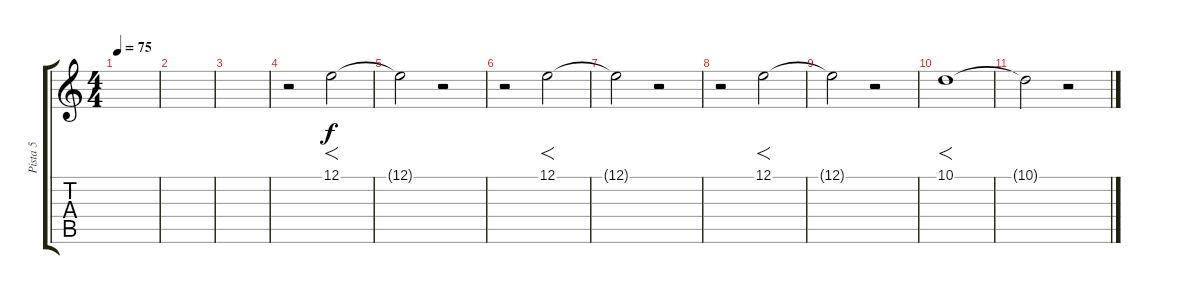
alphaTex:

\track ("Pista 5" "Pista 5") {instrument stringensemble1}
\staff {score tabs}
\tuning (E4 B3 G3 D3 A2 E2) {hide}
\ts (4 4)
\tempo 75
\clef g2
\ks c
|
|
|
r.2 12.1.2{f} |
12.1{t}.2 r.2 |
r.2 12.1.2{f} |
12.1{t}.2 r.2 |
r.2 12.1.2{f} |
12.1{t}.2 r.2 |
10.1.1{f} |
10.1{t}.2 r.2
